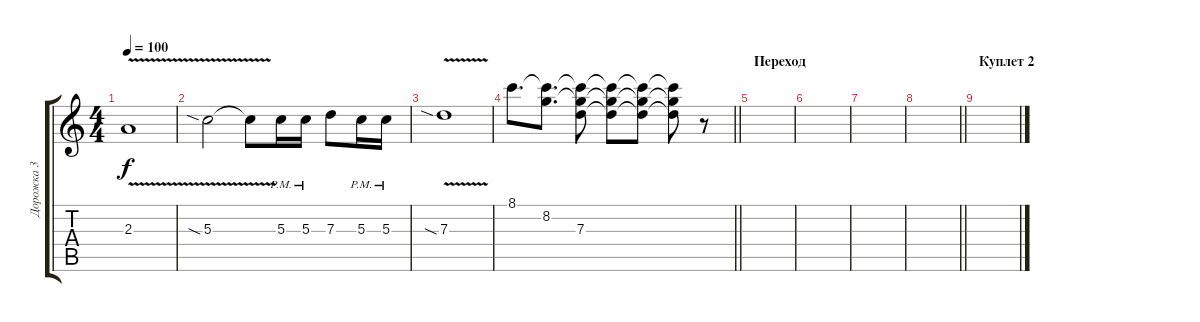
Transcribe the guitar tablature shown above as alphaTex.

\track ("Дорожка 3" "Дорожка 3") {instrument overdrivenguitar}
\staff {score tabs}
\tuning (E4 B3 G3 D3 A2 E2) {hide}
\ts (4 4)
\tempo 100
\clef g2
\ks c
2.3{v}.1{dy f} |
5.3{v sia}.2 5.3{t}.8 5.3{pm}.16 5.3{pm}.16 7.3.8 5.3{pm}.16 5.3{pm}.16 |
7.3{v sia}.1 |
\barLineRight lightlight
8.1.8{d} (8.1{t} 8.2).8{d} (8.1{t} 8.2{t} 7.3).8 (8.1{t} 8.2{t} 7.3{t}).8 (8.1{t} 8.2{t} 7.3{t}).8 (8.1{t} 8.2{t} 7.3{t}).8 r.8 |
\section ("" "Переход")
|
|
|
\barLineRight lightlight
|
\section ("" "Куплет 2")
